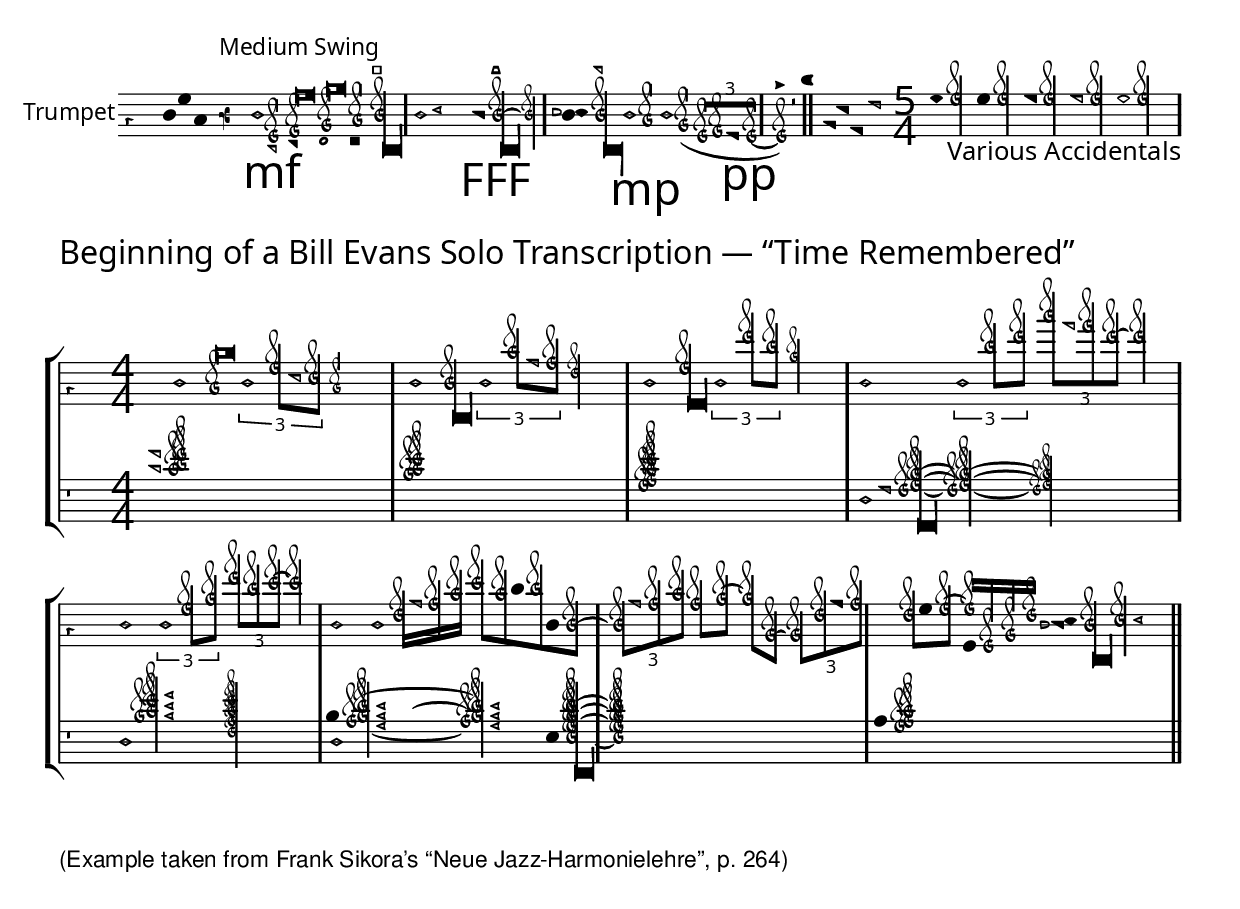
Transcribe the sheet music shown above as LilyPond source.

\version "2.24.0"

\include "LilyJAZZ.ily"

\paper { indent = #10 }

\relative c' {
  \jazzOn
  \set Staff.instrumentName = "Trumpet"
  \clef treble
  \key es \major
  \time 4/4
  \tempo "Medium Swing"
   r8 es4->\mf f8-. g--  as4-^ bes8-^  |
   r4. b8\trill\fff ~ b2 |
   bes?16-> r as4\mp r8 g4( \tuplet 3/2 { es8 f e\pp ~ } |
   e1) \fermata |
   \bar "||"
   \mark \markup \jazzglyph #"scripts.varsegnojazz" 
   \clef bass
   \time 5/4
   \key g \major
   geses,4_"Various Accidentals" ges g gis gisis |
}


\score {
  \new StaffGroup <<
    \new Staff \relative c'' {
      \jazzOn
      \clef treble
      \numericTimeSignature
      \time 4/4
      r8 a \tuplet 3/2 { r e' cis } a2 |
      r8 b \tuplet 3/2 { r a' fis } d2 |
      r8 e \tuplet 3/2 { r d' b } g2 |
      r4 \tuplet 3/2 { r8 b d } \tuplet 3/2 { a' fis d ~ } d4 |
      r4 \tuplet 3/2 { r8 e, g } \tuplet 3/2 { d' b c ~ } c4 |
      r4 r16 d, fis a c8 a bes bes, ~ |
      \tuplet 3/2 { bes8 fis' a } fis g ~ g g, ~ \tuplet 3/2 { g d' f } |
      d8 es ~ es16 es, g d' b?8 c4. | \bar "||"
    }
    \new Staff \relative c {
      \jazzOn
      \clef bass
      \numericTimeSignature
      \time 4/4
      <cis' d fis>1 |
      <b c e> |
      <g a c e> |
      r8 <fis g b> ~ q4 ~ q2 |
      r8 <b c e>4. <f a c e>2 |
      r8 <a bes d>4. ~ q <es g bes d>8 ~ |
      q1 |
      <g as c>1 | \bar "||"
    }
  >>
  \header { piece = \markup { \fontsize #3 \override #'(font-name . "LilyJAZZ Text") "Beginning of a Bill Evans Solo Transcription — “Time Remembered”" } }
  \layout { indent = 0 }
  \midi { \tempo 4 = 140 }
}

%\markup { \override #'(font-name . "LilyJAZZ Text") "(Example taken from Frank Sikora’s “Neue Jazz-Harmonielehre”)" }
\markup { \sans "(Example taken from Frank Sikora’s “Neue Jazz-Harmonielehre”, p. 264)" }